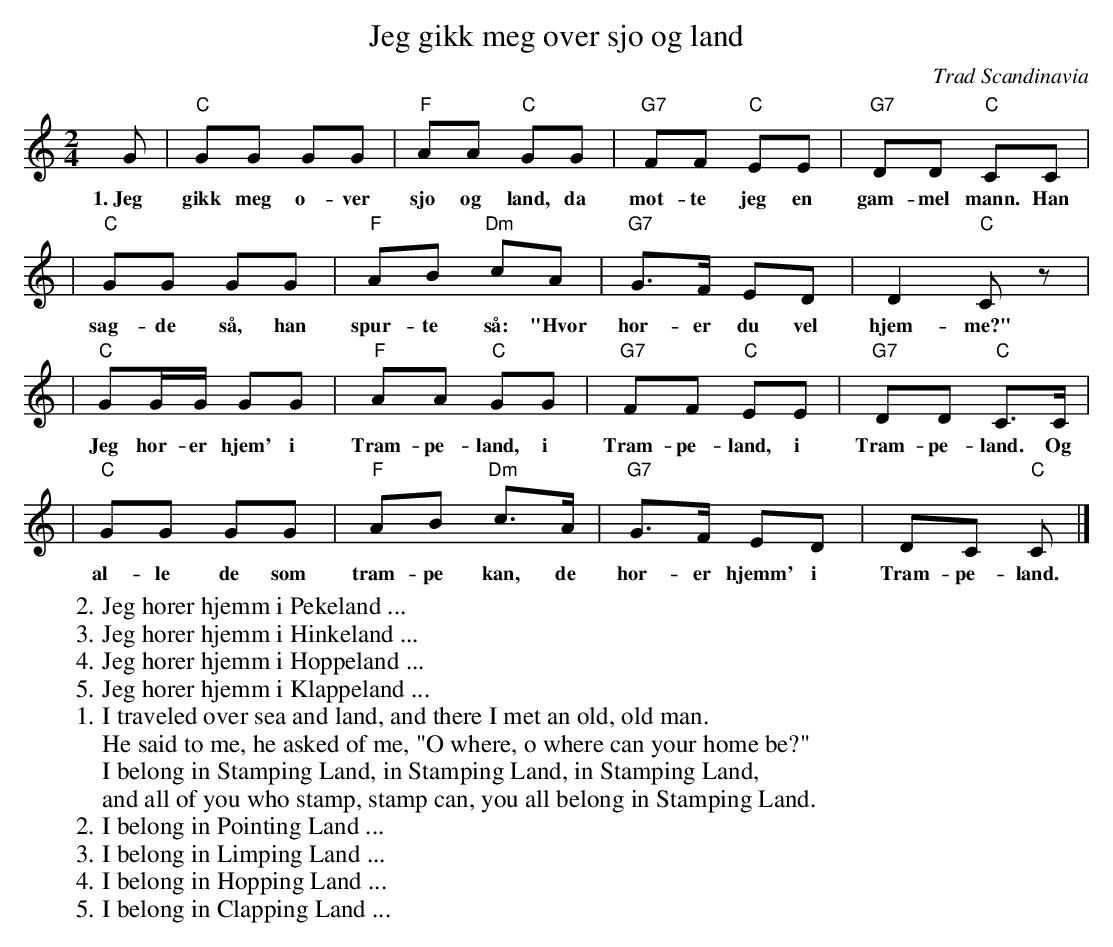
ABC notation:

X:1
T: Jeg gikk meg over sj\o og land
O: Trad Scandinavia
M: 2/4
L: 1/8
K: C
G | "C"GG GG | "F"AA "C"GG | "G7"FF "C"EE | "G7"DD "C"CC |
w: 1.~Jeg gikk meg o-ver sj\o og land, da m\ot-te jeg en gam-mel mann. Han
  | "C"GG GG | "F"AB "Dm"cA | "G7"G>F ED | D2 "C"Cz |
w: sag-de s\aa, han spur-te s\aa: "Hvor h\or-er du vel hjem-me?"
  | "C"GG/G/ GG | "F"AA "C"GG | "G7"FF "C"EE | "G7"DD "C"C>C |
w: Jeg h\or-er hjem' i Tram-pe-land, i Tram-pe-land, i Tram-pe-land. Og
  | "C"GG GG | "F"AB "Dm"c>A | "G7"G>F ED | DC "C"C |]
w: al-le de som tram-pe kan, de h\or-er hjemm' i Tram-pe-land.
W: 2. Jeg h\orer hjemm i Pekeland ...
W: 3. Jeg h\orer hjemm i Hinkeland ...
W: 4. Jeg h\orer hjemm i Hoppeland ...
W: 5. Jeg h\orer hjemm i Klappeland ...
W: 1. I traveled over sea and land, and there I met an old, old man.
W:    He said to me, he asked of me, "O where, o where can your home be?"
W:    I belong in Stamping Land, in Stamping Land, in Stamping Land,
W:    and all of you who stamp, stamp can, you all belong in Stamping Land.
W: 2. I belong in Pointing Land ...
W: 3. I belong in Limping Land ...
W: 4. I belong in Hopping Land ...
W: 5. I belong in Clapping Land ...
